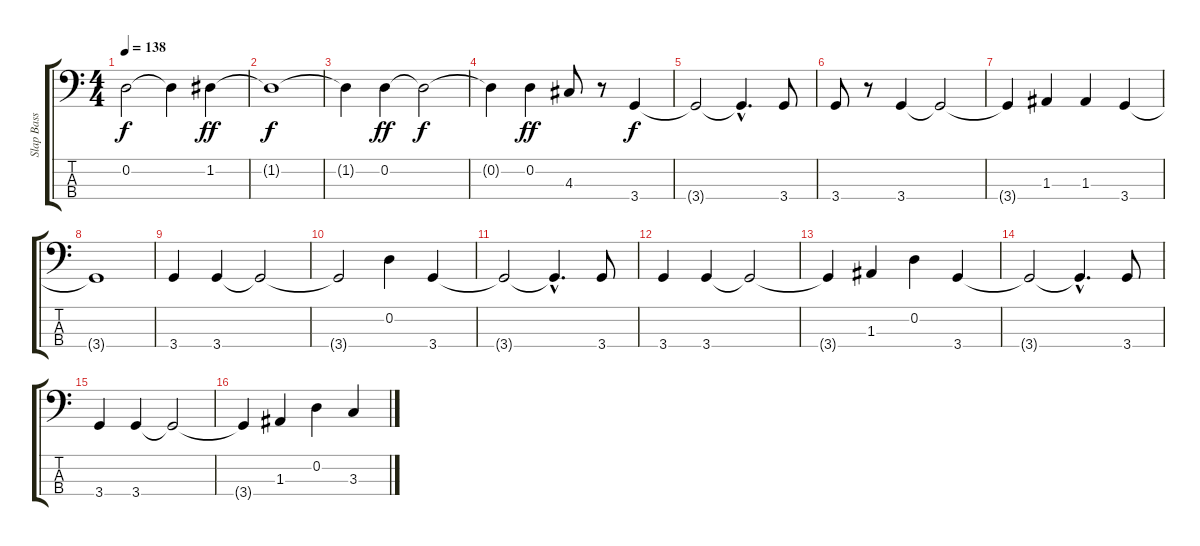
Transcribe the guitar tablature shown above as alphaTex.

\track ("Slap Bass" "Slap Bass") {instrument slapbass1}
\staff {score tabs}
\tuning (G2 D2 A1 E1) {hide}
\ts (4 4)
\tempo 138
\clef f4
\ks c
0.2{t}.2{dy f} 0.2{t}.4 1.2.4{dy ff} |
1.2{t}.1{dy f} |
1.2{t}.4 0.2.4{dy ff} 0.2{t}.2{dy f} |
0.2{t}.4 0.2.4{dy ff} 4.3.8 r.8 3.4.4{dy f volume 5} |
3.4{t}.2 3.4{hac t}.4{d} 3.4.8 |
3.4.8 r.8 3.4.4 3.4{t}.2 |
3.4{t}.4 1.3.4 1.3.4 3.4.4 |
3.4{t}.1 |
3.4.4 3.4.4 3.4{t}.2 |
3.4{t}.2 0.2.4 3.4.4 |
3.4{t}.2 3.4{hac t}.4{d} 3.4.8 |
3.4.4 3.4.4 3.4{t}.2 |
3.4{t}.4 1.3.4 0.2.4 3.4.4 |
3.4{t}.2 3.4{hac t}.4{d} 3.4.8 |
3.4.4 3.4.4 3.4{t}.2 |
3.4{t}.4 1.3.4 0.2.4 3.3.4
